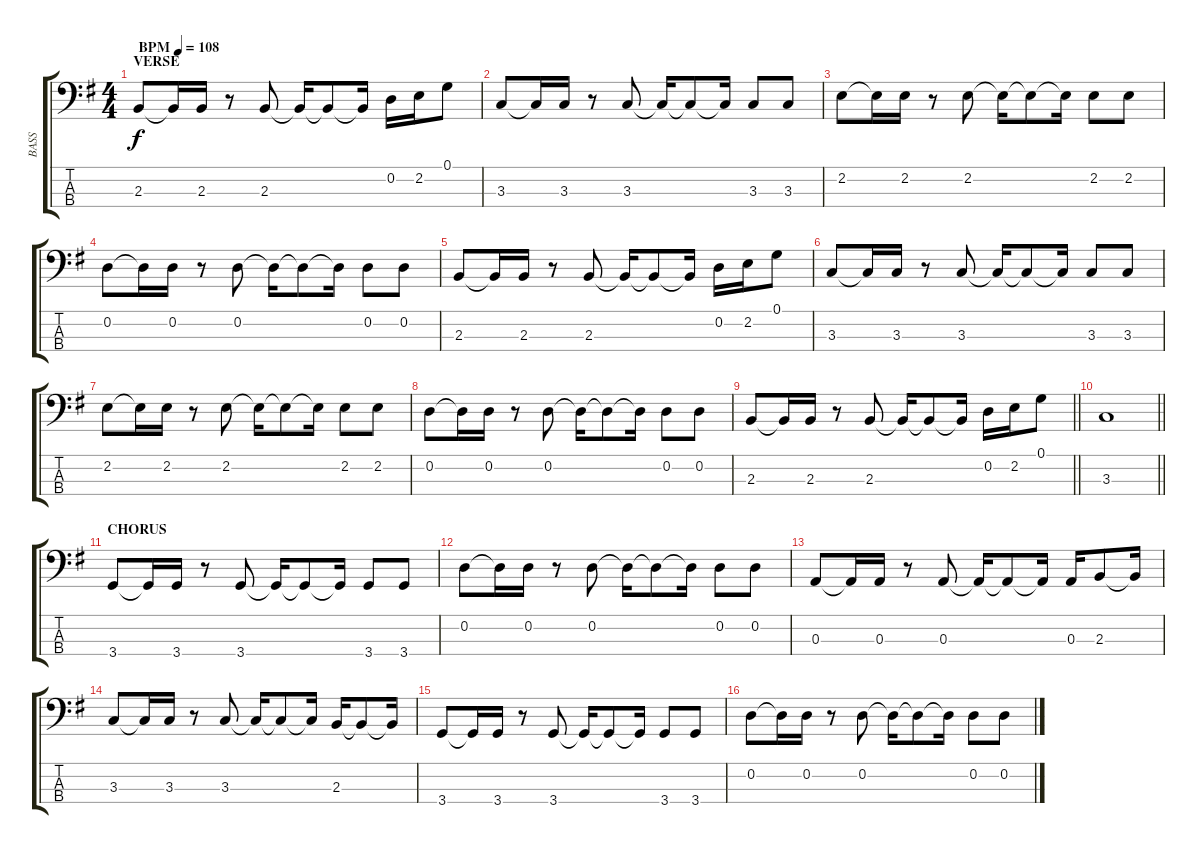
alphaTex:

\track ("BASS" "BASS") {instrument acousticbass}
\staff {score tabs}
\tuning (G2 D2 A1 E1) {hide}
\ts (4 4)
\section ("" "VERSE")
\tempo (108 "BPM")
\clef f4
\ks g
2.3.8{dy f instrument acousticbass} 2.3{t}.16 2.3.16 r.8 2.3.8 2.3{t}.16 2.3{t}.8 2.3{t}.16 0.2.16 2.2.16 0.1.8 |
3.3.8 3.3{t}.16 3.3.16 r.8 3.3.8 3.3{t}.16 3.3{t}.8 3.3{t}.16 3.3.8 3.3.8 |
2.2.8 2.2{t}.16 2.2.16 r.8 2.2.8 2.2{t}.16 2.2{t}.8 2.2{t}.16 2.2.8 2.2.8 |
0.2.8 0.2{t}.16 0.2.16 r.8 0.2.8 0.2{t}.16 0.2{t}.8 0.2{t}.16 0.2.8 0.2.8 |
2.3.8 2.3{t}.16 2.3.16 r.8 2.3.8 2.3{t}.16 2.3{t}.8 2.3{t}.16 0.2.16 2.2.16 0.1.8 |
3.3.8 3.3{t}.16 3.3.16 r.8 3.3.8 3.3{t}.16 3.3{t}.8 3.3{t}.16 3.3.8 3.3.8 |
2.2.8 2.2{t}.16 2.2.16 r.8 2.2.8 2.2{t}.16 2.2{t}.8 2.2{t}.16 2.2.8 2.2.8 |
0.2.8 0.2{t}.16 0.2.16 r.8 0.2.8 0.2{t}.16 0.2{t}.8 0.2{t}.16 0.2.8 0.2.8 |
\barLineRight lightlight
2.3.8 2.3{t}.16 2.3.16 r.8 2.3.8 2.3{t}.16 2.3{t}.8 2.3{t}.16 0.2.16 2.2.16 0.1.8 |
\barLineRight lightlight
3.3.1 |
\section ("" "CHORUS")
3.4.8 3.4{t}.16 3.4.16 r.8 3.4.8 3.4{t}.16 3.4{t}.8 3.4{t}.16 3.4.8 3.4.8 |
0.2.8 0.2{t}.16 0.2.16 r.8 0.2.8 0.2{t}.16 0.2{t}.8 0.2{t}.16 0.2.8 0.2.8 |
0.3.8 0.3{t}.16 0.3.16 r.8 0.3.8 0.3{t}.16 0.3{t}.8 0.3{t}.16 0.3.16 2.3.8 2.3{t}.16 |
3.3.8 3.3{t}.16 3.3.16 r.8 3.3.8 3.3{t}.16 3.3{t}.8 3.3{t}.16 2.3.16 2.3{t}.8 2.3{t}.16 |
3.4.8 3.4{t}.16 3.4.16 r.8 3.4.8 3.4{t}.16 3.4{t}.8 3.4{t}.16 3.4.8 3.4.8 |
0.2.8 0.2{t}.16 0.2.16 r.8 0.2.8 0.2{t}.16 0.2{t}.8 0.2{t}.16 0.2.8 0.2.8
